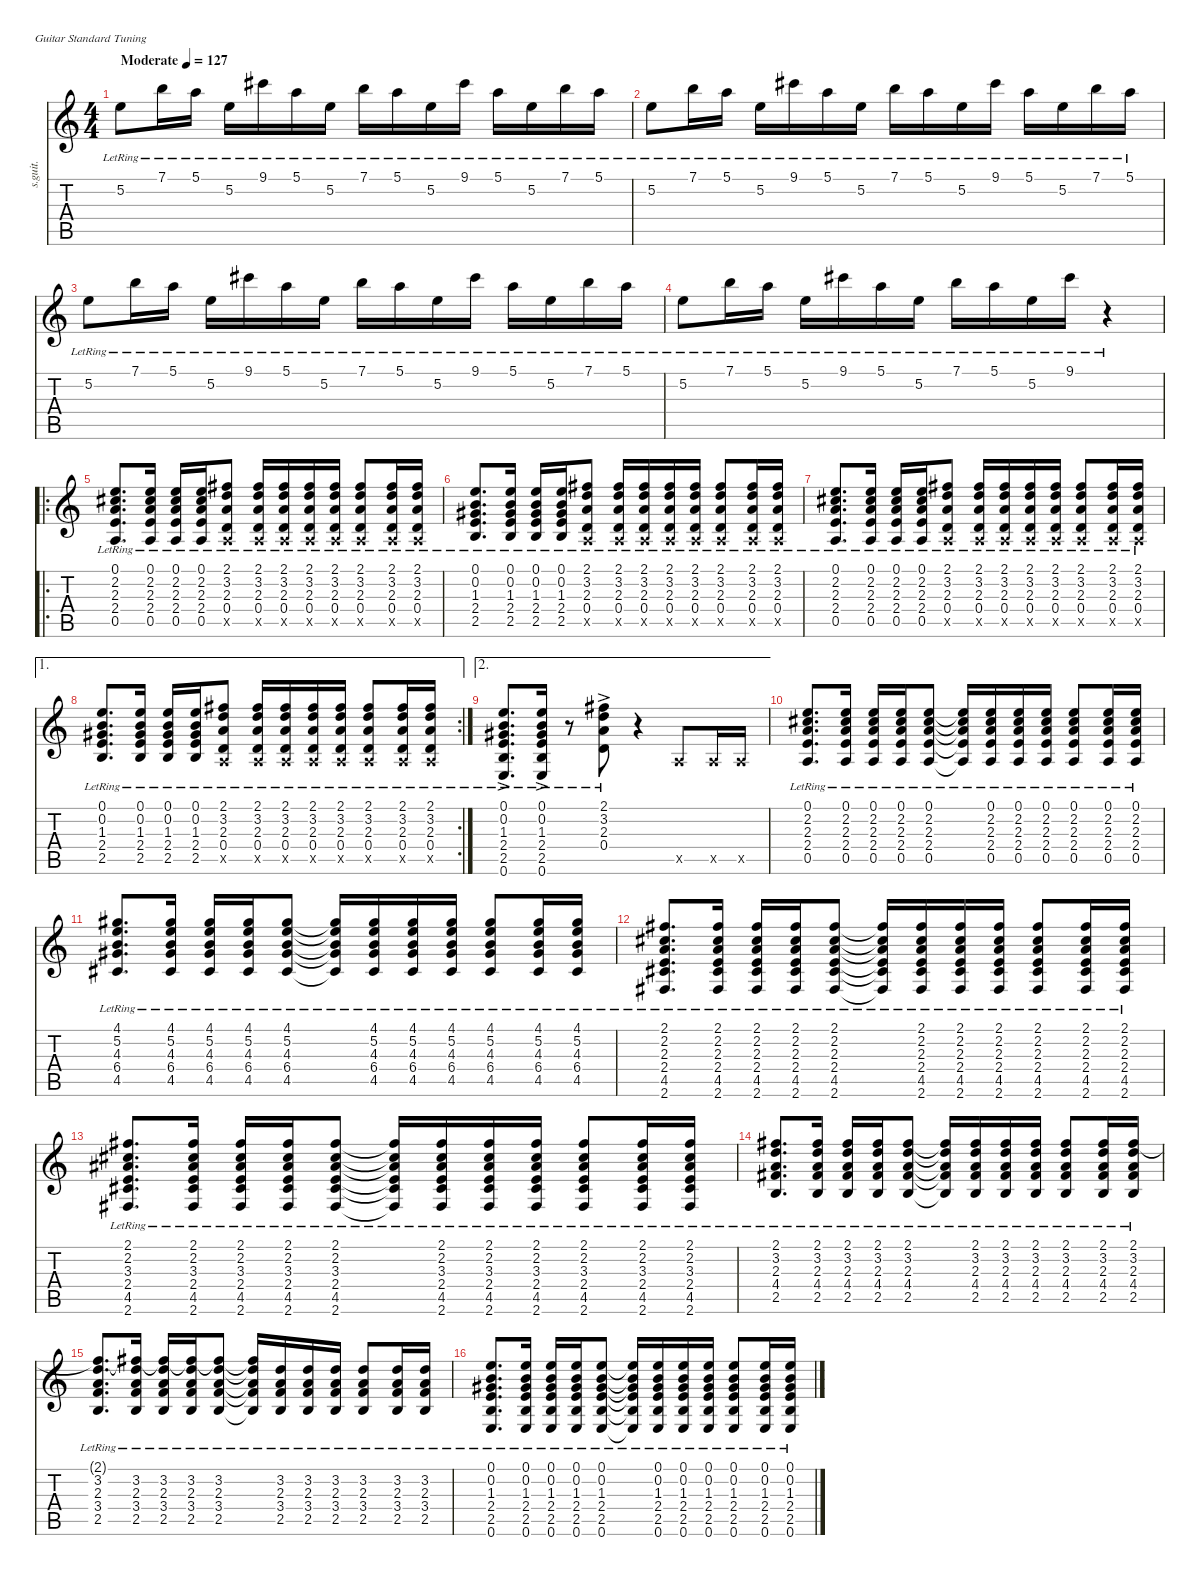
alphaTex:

\defaultSystemsLayout 4
\hideDynamics
\bracketExtendMode nobrackets
\track ("吉他 2" "s.guit.") {instrument acousticguitarsteel}
\staff {score tabs}
\tuning (E4 B3 G3 D3 A2 E2)
\ts (4 4)
\beaming (8 2 2 2 2)
\tempo (127 "Moderate")
\clef g2
\ks c
5.2{lr}.8{dy f instrument acousticguitarsteel beam Down} 7.1{lr}.16{beam Down} 5.1{lr}.16{beam Down} 5.2{lr}.16{beam Down} 9.1{lr acc #}.16{beam Down} 5.1{lr}.16{beam Down} 5.2{lr}.16{beam Down} 7.1{lr}.16{beam Down} 5.1{lr}.16{beam Down} 5.2{lr}.16{beam Down} 9.1{lr acc #}.16{beam Down} 5.1{lr}.16{beam Down} 5.2{lr}.16{beam Down} 7.1{lr}.16{beam Down} 5.1{lr}.16{beam Down} |
5.2{lr}.8{beam Down} 7.1{lr}.16{beam Down} 5.1{lr}.16{beam Down} 5.2{lr}.16{beam Down} 9.1{lr acc #}.16{beam Down} 5.1{lr}.16{beam Down} 5.2{lr}.16{beam Down} 7.1{lr}.16{beam Down} 5.1{lr}.16{beam Down} 5.2{lr}.16{beam Down} 9.1{lr acc #}.16{beam Down} 5.1{lr}.16{beam Down} 5.2{lr}.16{beam Down} 7.1{lr}.16{beam Down} 5.1{lr}.16{beam Down} |
5.2{lr}.8{beam Down} 7.1{lr}.16{beam Down} 5.1{lr}.16{beam Down} 5.2{lr}.16{beam Down} 9.1{lr acc #}.16{beam Down} 5.1{lr}.16{beam Down} 5.2{lr}.16{beam Down} 7.1{lr}.16{beam Down} 5.1{lr}.16{beam Down} 5.2{lr}.16{beam Down} 9.1{lr acc #}.16{beam Down} 5.1{lr}.16{beam Down} 5.2{lr}.16{beam Down} 7.1{lr}.16{beam Down} 5.1{lr}.16{beam Down} |
5.2{lr}.8{beam Down} 7.1{lr}.16{beam Down} 5.1{lr}.16{beam Down} 5.2{lr}.16{beam Down} 9.1{lr acc #}.16{beam Down} 5.1{lr}.16{beam Down} 5.2{lr}.16{beam Down} 7.1{lr}.16{beam Down} 5.1{lr}.16{beam Down} 5.2{lr}.16{beam Down} 9.1{lr acc #}.16{beam Down} r.4{beam Down} |
\ro
(0.1{lr} 2.2{lr acc #} 2.3{lr} 2.4{lr} 0.5{lr}).8{d beam Up} (0.1{lr} 2.2{lr acc #} 2.3{lr} 2.4{lr} 0.5{lr}).16{beam Up} (0.1{lr} 2.2{lr acc #} 2.3{lr} 2.4{lr} 0.5{lr}).16{beam Up} (0.1{lr} 2.2{lr acc #} 2.3{lr} 2.4{lr} 0.5{lr}).16{beam Up} (2.1{lr acc #} 3.2{lr} 2.3{lr} 0.4{lr} 0.5{x}).8{beam Up} (2.1{lr acc #} 3.2{lr} 2.3{lr} 0.4{lr} 0.5{x}).16{beam Up} (2.1{lr acc #} 3.2{lr} 2.3{lr} 0.4{lr} 0.5{x}).16{beam Up} (2.1{lr acc #} 3.2{lr} 2.3{lr} 0.4{lr} 0.5{x}).16{beam Up} (2.1{lr acc #} 3.2{lr} 2.3{lr} 0.4{lr} 0.5{x}).16{beam Up} (2.1{lr acc #} 3.2{lr} 2.3{lr} 0.4{lr} 0.5{x}).8{beam Up} (2.1{lr acc #} 3.2{lr} 2.3{lr} 0.4{lr} 0.5{x}).16{beam Up} (2.1{lr acc #} 3.2{lr} 2.3{lr} 0.4{lr} 0.5{x}).16{beam Up} |
(0.1{lr} 0.2{lr} 1.3{lr acc #} 2.4{lr} 2.5{lr}).8{d beam Up} (0.1{lr} 0.2{lr} 1.3{lr acc #} 2.4{lr} 2.5{lr}).16{beam Up} (0.1{lr} 0.2{lr} 1.3{lr acc #} 2.4{lr} 2.5{lr}).16{beam Up} (0.1{lr} 0.2{lr} 1.3{lr acc #} 2.4{lr} 2.5{lr}).16{beam Up} (2.1{lr acc #} 3.2{lr} 2.3{lr} 0.4{lr} 0.5{x}).8{beam Up} (2.1{lr acc #} 3.2{lr} 2.3{lr} 0.4{lr} 0.5{x}).16{beam Up} (2.1{lr acc #} 3.2{lr} 2.3{lr} 0.4{lr} 0.5{x}).16{beam Up} (2.1{lr acc #} 3.2{lr} 2.3{lr} 0.4{lr} 0.5{x}).16{beam Up} (2.1{lr acc #} 3.2{lr} 2.3{lr} 0.4{lr} 0.5{x}).16{beam Up} (2.1{lr acc #} 3.2{lr} 2.3{lr} 0.4{lr} 0.5{x}).8{beam Up} (2.1{lr acc #} 3.2{lr} 2.3{lr} 0.4{lr} 0.5{x}).16{beam Up} (2.1{lr acc #} 3.2{lr} 2.3{lr} 0.4{lr} 0.5{x}).16{beam Up} |
(0.1{lr} 2.2{lr acc #} 2.3{lr} 2.4{lr} 0.5{lr}).8{d beam Up} (0.1{lr} 2.2{lr acc #} 2.3{lr} 2.4{lr} 0.5{lr}).16{beam Up} (0.1{lr} 2.2{lr acc #} 2.3{lr} 2.4{lr} 0.5{lr}).16{beam Up} (0.1{lr} 2.2{lr acc #} 2.3{lr} 2.4{lr} 0.5{lr}).16{beam Up} (2.1{lr acc #} 3.2{lr} 2.3{lr} 0.4{lr} 0.5{x}).8{beam Up} (2.1{lr acc #} 3.2{lr} 2.3{lr} 0.4{lr} 0.5{x}).16{beam Up} (2.1{lr acc #} 3.2{lr} 2.3{lr} 0.4{lr} 0.5{x}).16{beam Up} (2.1{lr acc #} 3.2{lr} 2.3{lr} 0.4{lr} 0.5{x}).16{beam Up} (2.1{lr acc #} 3.2{lr} 2.3{lr} 0.4{lr} 0.5{x}).16{beam Up} (2.1{lr acc #} 3.2{lr} 2.3{lr} 0.4{lr} 0.5{x}).8{beam Up} (2.1{lr acc #} 3.2{lr} 2.3{lr} 0.4{lr} 0.5{x}).16{beam Up} (2.1{lr acc #} 3.2{lr} 2.3{lr} 0.4{lr} 0.5{x}).16{beam Up} |
\ae 1
\rc 2
(0.1{lr} 0.2{lr} 1.3{lr acc #} 2.4{lr} 2.5{lr}).8{d beam Up} (0.1{lr} 0.2{lr} 1.3{lr acc #} 2.4{lr} 2.5{lr}).16{beam Up} (0.1{lr} 0.2{lr} 1.3{lr acc #} 2.4{lr} 2.5{lr}).16{beam Up} (0.1{lr} 0.2{lr} 1.3{lr acc #} 2.4{lr} 2.5{lr}).16{beam Up} (2.1{lr acc #} 3.2{lr} 2.3{lr} 0.4{lr} 0.5{x}).8{beam Up} (2.1{lr acc #} 3.2{lr} 2.3{lr} 0.4{lr} 0.5{x}).16{beam Up} (2.1{lr acc #} 3.2{lr} 2.3{lr} 0.4{lr} 0.5{x}).16{beam Up} (2.1{lr acc #} 3.2{lr} 2.3{lr} 0.4{lr} 0.5{x}).16{beam Up} (2.1{lr acc #} 3.2{lr} 2.3{lr} 0.4{lr} 0.5{x}).16{beam Up} (2.1{lr acc #} 3.2{lr} 2.3{lr} 0.4{lr} 0.5{x}).8{beam Up} (2.1{lr acc #} 3.2{lr} 2.3{lr} 0.4{lr} 0.5{x}).16{beam Up} (2.1{lr acc #} 3.2{lr} 2.3{lr} 0.4{lr} 0.5{x}).16{beam Up} |
\ae 2
(0.1{ac lr} 0.2{lr} 1.3{lr acc #} 2.4{lr} 2.5{lr} 0.6{lr}).8{d beam Up} (0.1{ac lr} 0.2{lr} 1.3{lr acc #} 2.4{lr} 2.5{lr} 0.6{lr}).16{beam Up} r.8{beam Down} (2.1{lr acc #} 3.2{lr} 2.3{ac lr} 0.4{lr}).8{beam Up} r.4{beam Down} 0.5{x}.8{beam Up} 0.5{x}.16{beam Up} 0.5{x}.16{beam Up} |
(0.1{lr} 2.2{lr acc #} 2.3{lr} 2.4{lr} 0.5{lr}).8{d beam Up} (0.1{lr} 2.2{lr acc #} 2.3{lr} 2.4{lr} 0.5{lr}).16{beam Up} (0.1{lr} 2.2{lr acc #} 2.3{lr} 2.4{lr} 0.5{lr}).16{beam Up} (0.1{lr} 2.2{lr acc #} 2.3{lr} 2.4{lr} 0.5{lr}).16{beam Up} (0.1{lr} 2.2{lr acc #} 2.3{lr} 2.4{lr} 0.5{lr}).8{beam Up} (0.1{lr t} 2.2{lr t acc #} 2.3{lr t} 2.4{lr t} 0.5{lr t}).16{beam Up} (0.1{lr} 2.2{lr acc #} 2.3{lr} 2.4{lr} 0.5{lr}).16{beam Up} (0.1{lr} 2.2{lr acc #} 2.3{lr} 2.4{lr} 0.5{lr}).16{beam Up} (0.1{lr} 2.2{lr acc #} 2.3{lr} 2.4{lr} 0.5{lr}).16{beam Up} (0.1{lr} 2.2{lr acc #} 2.3{lr} 2.4{lr} 0.5{lr}).8{beam Up} (0.1{lr} 2.2{lr acc #} 2.3{lr} 2.4{lr} 0.5{lr}).16{beam Up} (0.1{lr} 2.2{lr acc #} 2.3{lr} 2.4{lr} 0.5{lr}).16{beam Up} |
(4.1{lr acc #} 5.2{lr} 4.3{lr} 6.4{lr acc #} 4.5{lr acc #}).8{d beam Up} (4.1{lr acc #} 5.2{lr} 4.3{lr} 6.4{lr acc #} 4.5{lr acc #}).16{beam Up} (4.1{lr acc #} 5.2{lr} 4.3{lr} 6.4{lr acc #} 4.5{lr acc #}).16{beam Up} (4.1{lr acc #} 5.2{lr} 4.3{lr} 6.4{lr acc #} 4.5{lr acc #}).16{beam Up} (4.1{lr acc #} 5.2{lr} 4.3{lr} 6.4{lr acc #} 4.5{lr acc #}).8{beam Up} (4.1{lr t acc #} 5.2{lr t} 4.3{lr t} 6.4{lr t acc #} 4.5{lr t acc #}).16{beam Up} (4.1{lr acc #} 5.2{lr} 4.3{lr} 6.4{lr acc #} 4.5{lr acc #}).16{beam Up} (4.1{lr acc #} 5.2{lr} 4.3{lr} 6.4{lr acc #} 4.5{lr acc #}).16{beam Up} (4.1{lr acc #} 5.2{lr} 4.3{lr} 6.4{lr acc #} 4.5{lr acc #}).16{beam Up} (4.1{lr acc #} 5.2{lr} 4.3{lr} 6.4{lr acc #} 4.5{lr acc #}).8{beam Up} (4.1{lr acc #} 5.2{lr} 4.3{lr} 6.4{lr acc #} 4.5{lr acc #}).16{beam Up} (4.1{lr acc #} 5.2{lr} 4.3{lr} 6.4{lr acc #} 4.5{lr acc #}).16{beam Up} |
(2.1{lr acc #} 2.2{lr acc #} 2.3{lr} 2.4{lr} 4.5{lr acc #} 2.6{lr acc #}).8{d beam Up} (2.1{lr acc #} 2.2{lr acc #} 2.3{lr} 2.4{lr} 4.5{lr acc #} 2.6{lr acc #}).16{beam Up} (2.1{lr acc #} 2.2{lr acc #} 2.3{lr} 2.4{lr} 4.5{lr acc #} 2.6{lr acc #}).16{beam Up} (2.1{lr acc #} 2.2{lr acc #} 2.3{lr} 2.4{lr} 4.5{lr acc #} 2.6{lr acc #}).16{beam Up} (2.1{lr acc #} 2.2{lr acc #} 2.3{lr} 2.4{lr} 4.5{lr acc #} 2.6{lr acc #}).8{beam Up} (2.1{lr t acc #} 2.2{lr t acc #} 2.3{lr t} 2.4{lr t} 4.5{lr t acc #} 2.6{lr t acc #}).16{beam Up} (2.1{lr acc #} 2.2{lr acc #} 2.3{lr} 2.4{lr} 4.5{lr acc #} 2.6{lr acc #}).16{beam Up} (2.1{lr acc #} 2.2{lr acc #} 2.3{lr} 2.4{lr} 4.5{lr acc #} 2.6{lr acc #}).16{beam Up} (2.1{lr acc #} 2.2{lr acc #} 2.3{lr} 2.4{lr} 4.5{lr acc #} 2.6{lr acc #}).16{beam Up} (2.1{lr acc #} 2.2{lr acc #} 2.3{lr} 2.4{lr} 4.5{lr acc #} 2.6{lr acc #}).8{beam Up} (2.1{lr acc #} 2.2{lr acc #} 2.3{lr} 2.4{lr} 4.5{lr acc #} 2.6{lr acc #}).16{beam Up} (2.1{lr acc #} 2.2{lr acc #} 2.3{lr} 2.4{lr} 4.5{lr acc #} 2.6{lr acc #}).16{beam Up} |
(2.1{lr acc #} 2.2{lr acc #} 3.3{lr acc #} 2.4{lr} 4.5{lr acc #} 2.6{lr acc #}).8{d beam Up} (2.1{lr acc #} 2.2{lr acc #} 3.3{lr acc #} 2.4{lr} 4.5{lr acc #} 2.6{lr acc #}).16{beam Up} (2.1{lr acc #} 2.2{lr acc #} 3.3{lr acc #} 2.4{lr} 4.5{lr acc #} 2.6{lr acc #}).16{beam Up} (2.1{lr acc #} 2.2{lr acc #} 3.3{lr acc #} 2.4{lr} 4.5{lr acc #} 2.6{lr acc #}).16{beam Up} (2.1{lr acc #} 2.2{lr acc #} 3.3{lr acc #} 2.4{lr} 4.5{lr acc #} 2.6{lr acc #}).8{beam Up} (2.1{lr t acc #} 2.2{lr t acc #} 3.3{lr t acc #} 2.4{lr t} 4.5{lr t acc #} 2.6{lr t acc #}).16{beam Up} (2.1{lr acc #} 2.2{lr acc #} 3.3{lr acc #} 2.4{lr} 4.5{lr acc #} 2.6{lr acc #}).16{beam Up} (2.1{lr acc #} 2.2{lr acc #} 3.3{lr acc #} 2.4{lr} 4.5{lr acc #} 2.6{lr acc #}).16{beam Up} (2.1{lr acc #} 2.2{lr acc #} 3.3{lr acc #} 2.4{lr} 4.5{lr acc #} 2.6{lr acc #}).16{beam Up} (2.1{lr acc #} 2.2{lr acc #} 3.3{lr acc #} 2.4{lr} 4.5{lr acc #} 2.6{lr acc #}).8{beam Up} (2.1{lr acc #} 2.2{lr acc #} 3.3{lr acc #} 2.4{lr} 4.5{lr acc #} 2.6{lr acc #}).16{beam Up} (2.1{lr acc #} 2.2{lr acc #} 3.3{lr acc #} 2.4{lr} 4.5{lr acc #} 2.6{lr acc #}).16{beam Up} |
(2.1{lr acc #} 3.2{lr} 2.3{lr} 4.4{lr acc #} 2.5{lr}).8{d beam Up} (2.1{lr acc #} 3.2{lr} 2.3{lr} 4.4{lr acc #} 2.5{lr}).16{beam Up} (2.1{lr acc #} 3.2{lr} 2.3{lr} 4.4{lr acc #} 2.5{lr}).16{beam Up} (2.1{lr acc #} 3.2{lr} 2.3{lr} 4.4{lr acc #} 2.5{lr}).16{beam Up} (2.1{lr acc #} 3.2{lr} 2.3{lr} 4.4{lr acc #} 2.5{lr}).8{beam Up} (2.1{lr t acc #} 3.2{lr t} 2.3{lr t} 4.4{lr t acc #} 2.5{lr t}).16{beam Up} (2.1{lr acc #} 3.2{lr} 2.3{lr} 4.4{lr acc #} 2.5{lr}).16{beam Up} (2.1{lr acc #} 3.2{lr} 2.3{lr} 4.4{lr acc #} 2.5{lr}).16{beam Up} (2.1{lr acc #} 3.2{lr} 2.3{lr} 4.4{lr acc #} 2.5{lr}).16{beam Up} (2.1{lr acc #} 3.2{lr} 2.3{lr} 4.4{lr acc #} 2.5{lr}).8{beam Up} (2.1{lr acc #} 3.2{lr} 2.3{lr} 4.4{lr acc #} 2.5{lr}).16{beam Up} (2.1{lr acc #} 3.2{lr} 2.3{lr} 4.4{lr acc #} 2.5{lr}).16{beam Up} |
(3.2{lr} 2.3{lr} 3.4{lr} 2.5{lr} 2.1{lr t acc #}).8{d beam Up} (3.2{lr} 2.3{lr} 3.4{lr} 2.5{lr} 2.1{t acc #}).16{beam Up} (3.2{lr} 2.3{lr} 3.4{lr} 2.5{lr} 2.1{t acc #}).16{beam Up} (3.2{lr} 2.3{lr} 3.4{lr} 2.5{lr} 2.1{t acc #}).16{beam Up} (3.2{lr} 2.3{lr} 3.4{lr} 2.5{lr} 2.1{t acc #}).8{beam Up} (2.1{t acc #} 3.2{lr t} 2.3{lr t} 3.4{lr t} 2.5{lr t}).16{beam Up} (3.2{lr} 2.3{lr} 3.4{lr} 2.5{lr}).16{beam Up} (3.2{lr} 2.3{lr} 3.4{lr} 2.5{lr}).16{beam Up} (3.2{lr} 2.3{lr} 3.4{lr} 2.5{lr}).16{beam Up} (3.2{lr} 2.3{lr} 3.4{lr} 2.5{lr}).8{beam Up} (3.2{lr} 2.3{lr} 3.4{lr} 2.5{lr}).16{beam Up} (3.2{lr} 2.3{lr} 3.4{lr} 2.5{lr}).16{beam Up} |
(0.1{lr} 0.2{lr} 1.3{lr acc #} 2.4{lr} 2.5{lr} 0.6{lr}).8{d beam Up} (0.1{lr} 0.2{lr} 1.3{lr acc #} 2.4{lr} 2.5{lr} 0.6{lr}).16{beam Up} (0.1{lr} 0.2{lr} 1.3{lr acc #} 2.4{lr} 2.5{lr} 0.6{lr}).16{beam Up} (0.1{lr} 0.2{lr} 1.3{lr acc #} 2.4{lr} 2.5{lr} 0.6{lr}).16{beam Up} (0.1{lr} 0.2{lr} 1.3{lr acc #} 2.4{lr} 2.5{lr} 0.6{lr}).8{beam Up} (0.1{lr t} 0.2{lr t} 1.3{lr t acc #} 2.4{lr t} 2.5{lr t} 0.6{lr t}).16{beam Up} (0.1{lr} 0.2{lr} 1.3{lr acc #} 2.4{lr} 2.5{lr} 0.6{lr}).16{beam Up} (0.1{lr} 0.2{lr} 1.3{lr acc #} 2.4{lr} 2.5{lr} 0.6{lr}).16{beam Up} (0.1{lr} 0.2{lr} 1.3{lr acc #} 2.4{lr} 2.5{lr} 0.6{lr}).16{beam Up} (0.1{lr} 0.2{lr} 1.3{lr acc #} 2.4{lr} 2.5{lr} 0.6{lr}).8{beam Up} (0.1{lr} 0.2{lr} 1.3{lr acc #} 2.4{lr} 2.5{lr} 0.6{lr}).16{beam Up} (0.1{lr} 0.2{lr} 1.3{lr acc #} 2.4{lr} 2.5{lr} 0.6{lr}).16{beam Up}
